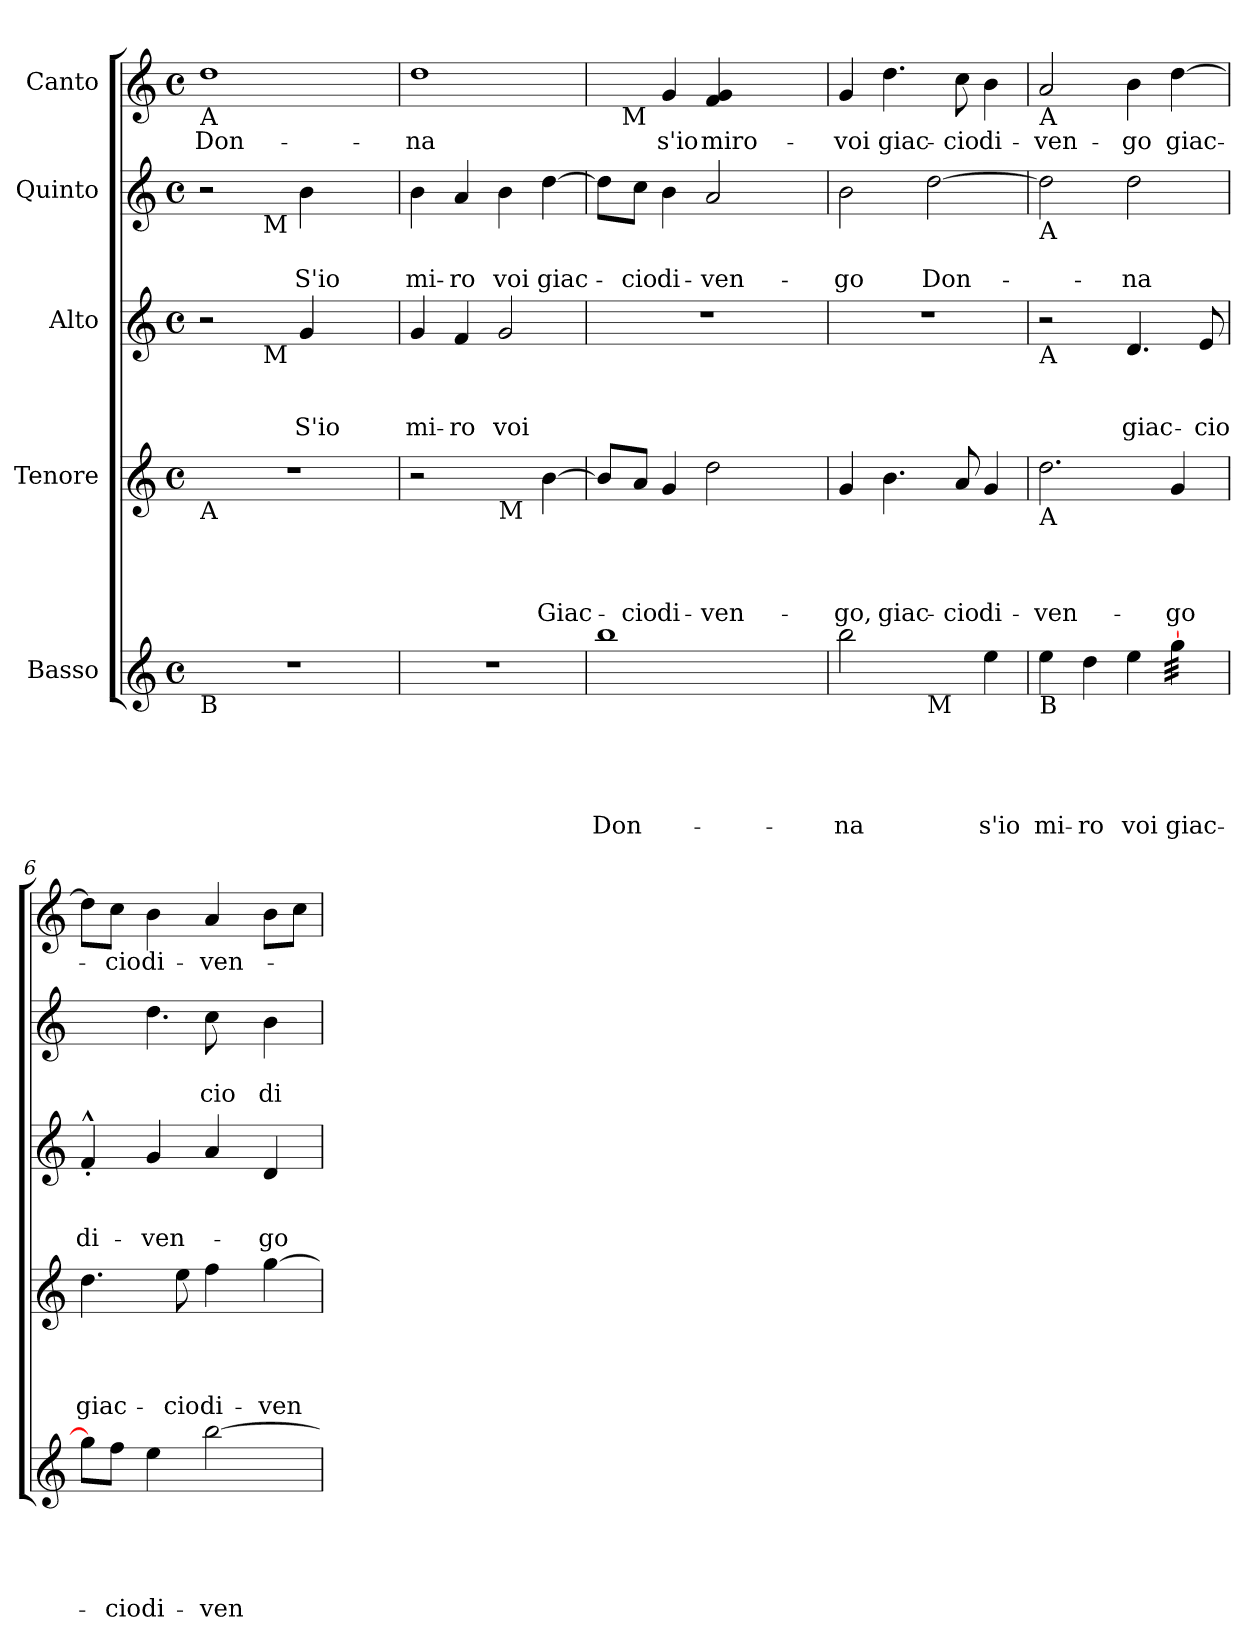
**kern	**text	**text	**text	**text	**text	**kern	**text	**text	**text	**text	**kern	**text	**text	**text	**kern	**text	**text	**kern	**text
*part5	*part5	*part5	*part5	*part5	*part5	*part4	*part4	*part4	*part4	*part4	*part3	*part3	*part3	*part3	*part2	*part2	*part2	*part1	*part1
*staff5	*staff5	*staff5	*staff5	*staff5	*staff5	*staff4	*staff4	*staff4	*staff4	*staff4	*staff3	*staff3	*staff3	*staff3	*staff2	*staff2	*staff2	*staff1	*staff1
*I"Basso	*	*	*	*	*	*I"Tenore	*	*	*	*	*I"Alto	*	*	*	*I"Quinto	*	*	*I"Canto	*
*clefG2	*	*	*	*	*	*clefG2	*	*	*	*	*clefG2	*	*	*	*clefG2	*	*	*clefG2	*
*k[]	*	*	*	*	*	*k[]	*	*	*	*	*k[]	*	*	*	*k[]	*	*	*k[]	*
*C:	*	*	*	*	*	*C:	*	*	*	*	*C:	*	*	*	*C:	*	*	*C:	*
*M4/4	*	*	*	*	*	*M4/4	*	*	*	*	*M4/4	*	*	*	*M4/4	*	*	*M4/4	*
*met(c)	*	*	*	*	*	*met(c)	*	*	*	*	*met(c)	*	*	*	*met(c)	*	*	*met(c)	*
=1	=1	=1	=1	=1	=1	=1	=1	=1	=1	=1	=1	=1	=1	=1	=1	=1	=1	=1	=1
!	!	!	!	!	!	!	!	!	!	!	!	!	!	!	!	!	!	!LO:TX:b:t=A	!
!	!	!	!	!	!	!	!	!	!	!	!	!	!	!	!LO:TX:b:t=A	!	!	!	!
!	!	!	!	!	!	!	!	!	!	!	!LO:TX:b:t=A	!	!	!	!	!	!	!	!
!	!	!	!	!	!	!LO:TX:b:t=A	!	!	!	!	!	!	!	!	!	!	!	!	!
!LO:TX:b:t=B	!	!	!	!	!	!	!	!	!	!	!	!	!	!	!	!	!	!	!
!	!	!	!	!	!	!	!	!	!	!	!	!	!	!	!	!	!	!	!LO:LY:b
*	*	*	*	*	*	*	*	*	*	*	*^	*	*	*	*^	*	*	*	*
1r	.	.	.	.	.	1r	.	.	.	.	2r	4ryy	.	.	.	2r	4ryy	.	.	1dd	Don-
.	.	.	.	.	.	.	.	.	.	.	.	16ryy	.	.	.	.	16ryy	.	.	.	.
!	!	!	!	!	!	!	!	!	!	!	!	!	!	!	!	!	!LO:TX:b:t=M	!	!	!	!
!	!	!	!	!	!	!	!	!	!	!	!	!LO:TX:b:t=M	!	!	!	!	!	!	!	!	!
.	.	.	.	.	.	.	.	.	.	.	.	2ryy	.	.	.	.	2ryy	.	.	.	.
!	!	!	!	!	!	!	!	!	!	!	!	!	!	!	!LO:LY:b	!	!	!	!LO:LY:b	!	!
.	.	.	.	.	.	.	.	.	.	.	4g/	.	.	.	S'io	4b\	.	.	S'io	.	.
.	.	.	.	.	.	.	.	.	.	.	4ryy	.	.	.	.	4ryy	.	.	.	.	.
.	.	.	.	.	.	.	.	.	.	.	.	8.ryy	.	.	.	.	8.ryy	.	.	.	.
=2	=2	=2	=2	=2	=2	=2	=2	=2	=2	=2	=2	=2	=2	=2	=2	=2	=2	=2	=2	=2	=2
!	!	!	!	!	!	!	!	!	!	!	!	!	!	!	!LO:LY:b	!	!	!	!LO:LY:b	!	!LO:LY:b
*	*	*	*	*	*	*	*	*	*	*	*v	*v	*	*	*	*	*	*	*	*	*
*	*	*	*	*	*	*	*	*	*	*	*	*	*	*	*v	*v	*	*	*	*
1r	.	.	.	.	.	2r	.	.	.	.	4g/	.	.	mi-	4b\	.	mi-	1dd	-na
!	!	!	!	!	!	!	!	!	!	!	!	!	!	!LO:LY:b	!	!	!LO:LY:b	!	!
.	.	.	.	.	.	.	.	.	.	.	4f/	.	.	-ro	4a/	.	-ro	.	.
!	!	!	!	!	!	!LO:TX:b:t=M	!	!	!	!	!	!	!	!	!	!	!	!	!
!	!	!	!	!	!	!	!	!	!	!	!	!	!	!LO:LY:b	!	!	!LO:LY:b	!	!
.	.	.	.	.	.	4ryy	.	.	.	.	2g/	.	.	voi	4b\	.	voi	.	.
!	!	!	!	!	!	!	!	!	!	!LO:LY:b	!	!	!	!	!	!	!LO:LY:b	!	!
.	.	.	.	.	.	[>4b\	.	.	.	Giac-	.	.	.	.	[>4dd\	.	giac-	.	.
=3	=3	=3	=3	=3	=3	=3	=3	=3	=3	=3	=3	=3	=3	=3	=3	=3	=3	=3	=3
!	!	!	!	!	!LO:LY:b	!	!	!	!	!	!	!	!	!	!	!	!	!	!
*	*	*	*	*	*	*	*	*	*	*	*	*	*	*	*	*	*	*^	*
1bb	.	.	.	.	Don-	8b/L]	.	.	.	.	1r	.	.	.	8dd\L]	.	.	4ryy	16.ryy	.
!	!	!	!	!	!	!	!	!	!	!	!	!	!	!	!	!	!	!	!LO:TX:b:t=M	!
.	.	.	.	.	.	.	.	.	.	.	.	.	.	.	.	.	.	.	2ryy	.
!	!	!	!	!	!	!	!	!	!	!LO:LY:b	!	!	!	!	!	!	!LO:LY:b	!	!	!
.	.	.	.	.	.	8a/J	.	.	.	-cio	.	.	.	.	8cc\J	.	-cio	.	.	.
!	!	!	!	!	!	!	!	!	!	!LO:LY:b	!	!	!	!	!	!	!LO:LY:b	!	!	!LO:LY:b
.	.	.	.	.	.	4g/	.	.	.	di-	.	.	.	.	4b\	.	di-	4g/	.	s'io
!	!	!	!	!	!	!	!	!	!	!LO:LY:b	!	!	!	!	!	!	!LO:LY:b	!	!	!LO:LY:b
.	.	.	.	.	.	2dd\	.	.	.	-ven-	.	.	.	.	2a/	.	-ven-	4f/ 4g/	.	miro-
.	.	.	.	.	.	.	.	.	.	.	.	.	.	.	.	.	.	.	4ryy	.
.	.	.	.	.	.	.	.	.	.	.	.	.	.	.	.	.	.	4ryy	.	.
.	.	.	.	.	.	.	.	.	.	.	.	.	.	.	.	.	.	.	8ryy	.
.	.	.	.	.	.	.	.	.	.	.	.	.	.	.	.	.	.	.	32ryy	.
=4	=4	=4	=4	=4	=4	=4	=4	=4	=4	=4	=4	=4	=4	=4	=4	=4	=4	=4	=4	=4
!	!	!	!	!	!LO:LY:b	!	!	!	!	!LO:LY:b	!	!	!	!	!	!	!LO:LY:b	!	!	!LO:LY:b
*	*	*	*	*	*	*	*	*	*	*	*	*	*	*	*	*	*	*v	*v	*
2bb\	.	.	.	.	-na	4g/	.	.	.	-go,	1r	.	.	.	2b\	.	-go	4g/	-voi
!	!	!	!	!	!	!	!	!	!	!LO:LY:b	!	!	!	!	!	!	!	!	!LO:LY:b
.	.	.	.	.	.	4.b\	.	.	.	giac-	.	.	.	.	.	.	.	4.dd\	giac-
!LO:TX:b:t=M	!	!	!	!	!	!	!	!	!	!	!	!	!	!	!	!	!	!	!
!	!	!	!	!	!	!	!	!	!	!	!	!	!	!	!	!	!LO:LY:b	!	!
4ryy	.	.	.	.	.	.	.	.	.	.	.	.	.	.	[<2dd\	.	Don-	.	.
!	!	!	!	!	!	!	!	!	!	!LO:LY:b	!	!	!	!	!	!	!	!	!LO:LY:b
.	.	.	.	.	.	8a/	.	.	.	-cio	.	.	.	.	.	.	.	8cc\	-cio
!	!	!	!	!	!LO:LY:b	!	!	!	!	!LO:LY:b	!	!	!	!	!	!	!	!	!LO:LY:b
4ee\	.	.	.	.	s'io	4g/	.	.	.	di-	.	.	.	.	.	.	.	4b\	di-
!!LO:LB:g=z
=5	=5	=5	=5	=5	=5	=5	=5	=5	=5	=5	=5	=5	=5	=5	=5	=5	=5	=5	=5
!	!	!	!	!	!	!	!	!	!	!	!	!	!	!	!	!	!	!LO:TX:b:t=A	!
!	!	!	!	!	!	!	!	!	!	!	!	!	!	!	!LO:TX:b:t=A	!	!	!	!
!	!	!	!	!	!	!	!	!	!	!	!LO:TX:b:t=A	!	!	!	!	!	!	!	!
!	!	!	!	!	!	!LO:TX:b:t=A	!	!	!	!	!	!	!	!	!	!	!	!	!
!LO:TX:b:t=B	!	!	!	!	!	!	!	!	!	!	!	!	!	!	!	!	!	!	!
!	!	!	!	!	!LO:LY:b	!	!	!	!	!LO:LY:b	!	!	!	!	!	!	!	!	!LO:LY:b
4ee\	.	.	.	.	mi-	2.dd\	.	.	.	-ven-	2r	.	.	.	2dd\]	.	.	2a/	-ven-
!	!	!	!	!	!LO:LY:b	!	!	!	!	!	!	!	!	!	!	!	!	!	!
4dd\	.	.	.	.	-ro	.	.	.	.	.	.	.	.	.	.	.	.	.	.
!	!	!	!	!	!LO:LY:b	!	!	!	!	!	!	!	!	!LO:LY:b	!	!	!LO:LY:b	!	!LO:LY:b
4ee\	.	.	.	.	voi	.	.	.	.	.	4.d/	.	.	giac-	2dd\	.	-na	4b\	-go
!	!	!	!	!	!LO:LY:b	!	!	!	!	!LO:LY:b	!	!	!	!	!	!	!	!	!LO:LY:b
*tremolo	*	*	*	*	*	*	*	*	*	*	*	*	*	*	*	*	*	*	*
[>32gg\LLL	.	.	.	.	giac-	4g/	.	.	.	-go	.	.	.	.	.	.	.	[>4dd\	giac-
32gg\	.	.	.	.	.	.	.	.	.	.	.	.	.	.	.	.	.	.	.
32gg\	.	.	.	.	.	.	.	.	.	.	.	.	.	.	.	.	.	.	.
32gg\	.	.	.	.	.	.	.	.	.	.	.	.	.	.	.	.	.	.	.
!	!	!	!	!	!	!	!	!	!	!	!	!	!	!LO:LY:b	!	!	!	!	!
32gg\	.	.	.	.	.	.	.	.	.	.	8e/	.	.	-cio	.	.	.	.	.
32gg\	.	.	.	.	.	.	.	.	.	.	.	.	.	.	.	.	.	.	.
32gg\	.	.	.	.	.	.	.	.	.	.	.	.	.	.	.	.	.	.	.
32gg\JJJ	.	.	.	.	.	.	.	.	.	.	.	.	.	.	.	.	.	.	.
*Xtremolo	*	*	*	*	*	*	*	*	*	*	*	*	*	*	*	*	*	*	*
=6	=6	=6	=6	=6	=6	=6	=6	=6	=6	=6	=6	=6	=6	=6	=6	=6	=6	=6	=6
!	!	!	!	!	!	!	!	!	!	!LO:LY:b	!	!	!	!LO:LY:b	!	!	!	!	!
*	*	*	*	*	*	*	*	*	*	*	*	*	*	*	*^	*	*	*	*
8gg\L]	.	.	.	.	.	4.dd\	.	.	.	giac-	4f^^<'</	.	.	di-	4ryy	2ryy	.	.	8dd\L]	.
!	!	!	!	!	!LO:LY:b	!	!	!	!	!	!	!	!	!	!	!	!	!	!	!LO:LY:b
8ff\J	.	.	.	.	-cio	.	.	.	.	.	.	.	.	.	.	.	.	.	8cc\J	-cio
!	!	!	!	!	!LO:LY:b	!	!	!	!	!	!	!	!	!LO:LY:b	!	!	!	!	!	!LO:LY:b
4ee\	.	.	.	.	di-	.	.	.	.	.	4g/	.	.	-ven-	4.dd\	.	.	.	4b\	di-
!	!	!	!	!	!	!	!	!	!	!LO:LY:b	!	!	!	!	!	!	!	!	!	!
.	.	.	.	.	.	8ee\	.	.	.	-cio	.	.	.	.	.	.	.	.	.	.
!	!	!	!	!	!LO:LY:b	!	!	!	!	!LO:LY:b	!	!	!	!	!	!	!	!LO:LY:b	!	!LO:LY:b
[>2bb\	.	.	.	.	-ven-	4ff\	.	.	.	di-	4a/	.	.	.	.	8cc\	.	cio	4a/	-ven-
.	.	.	.	.	.	.	.	.	.	.	.	.	.	.	4.ryy	8ryy	.	.	.	.
!	!	!	!	!	!	!	!	!	!	!LO:LY:b	!	!	!	!LO:LY:b	!	!	!	!LO:LY:b	!	!
.	.	.	.	.	.	[>4gg\	.	.	.	-ven-	4d/	.	.	-go	.	4b\	.	di-	8b\L	.
.	.	.	.	.	.	.	.	.	.	.	.	.	.	.	.	.	.	.	8cc\J	.
*	*	*	*	*	*	*	*	*	*	*	*	*	*	*	*v	*v	*	*	*	*
=	=	=	=	=	=	=	=	=	=	=	=	=	=	=	=	=	=	=	=
*-	*-	*-	*-	*-	*-	*-	*-	*-	*-	*-	*-	*-	*-	*-	*-	*-	*-	*-	*-
